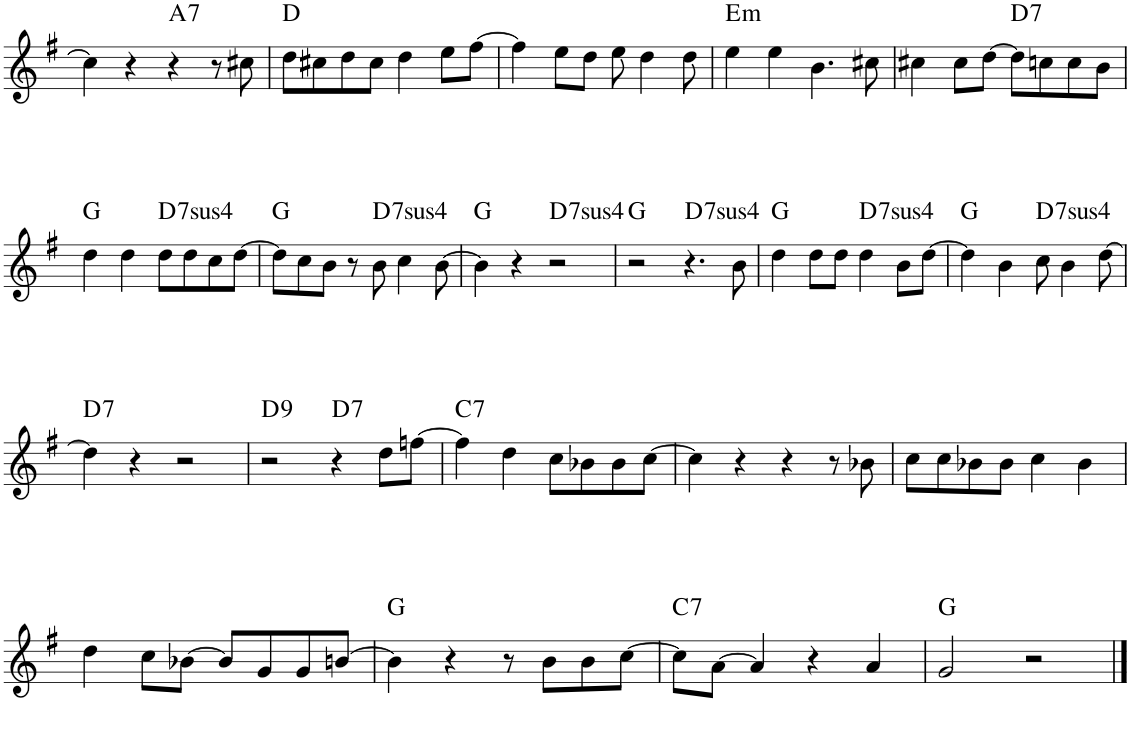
**kern	**harte
*part1	*part1
*staff1	*
*I"Piano	*
*I'Pno.	*
!!LO:PB:g=z
*clefG2	*
*k[f#]	*
*M4/4	*
=46	=46
4cc#\]	.
4r	.
!	!LO:H:kt=7
4r	A:7
8r	.
8cc#X\	.
=47	=47
8dd\L	D:maj
8cc#X\	.
8dd\	.
8cc#\J	.
4dd\	.
8ee\L	.
[8ff#\J	.
=48	=48
4ff#\]	.
8ee\L	.
8dd\J	.
8ee\	.
4dd\	.
8dd\	.
=49	=49
!	!LO:H:kt=m
4ee\	E:min
4ee\	.
4.b\	.
8cc#X\	.
=50	=50
4cc#X\	.
8cc#\L	.
[8dd\J	.
!	!LO:H:kt=7
8dd\L]	D:7
8ccn\	.
8cc\	.
8b\J	.
!!LO:LB:g=z
=51	=51
4dd\	G:maj
4dd\	.
!	!LO:H:kt=74
8dd\L	D:sus4(7)
8dd\	.
8cc\	.
[8dd\J	.
=52	=52
8dd\L]	G:maj
8cc\	.
8b\J	.
8r	.
!	!LO:H:kt=74
8b\	D:sus4(7)
4cc\	.
[8b\	.
=53	=53
4b\]	G:maj
4r	.
!	!LO:H:kt=74
2r	D:sus4(7)
=54	=54
2r	G:maj
!	!LO:H:kt=74
4.r	D:sus4(7)
8b\	.
=55	=55
4dd\	G:maj
8dd\L	.
8dd\J	.
!	!LO:H:kt=74
4dd\	D:sus4(7)
8b\L	.
[8dd\J	.
=56	=56
4dd\]	G:maj
4b\	.
!	!LO:H:kt=74
8cc\	D:sus4(7)
4b\	.
[8dd\	.
!!LO:LB:g=z
=57	=57
!	!LO:H:kt=7
4dd\]	D:7
4r	.
2r	.
=58	=58
!	!LO:H:kt=9
2r	D:9
!	!LO:H:kt=7
4r	D:7
8dd\L	.
[8ffn\J	.
=59	=59
!	!LO:H:kt=7
4ff\]	C:7
4dd\	.
8cc\L	.
8b-X\	.
8b-\	.
[8cc\J	.
=60	=60
4cc\]	.
4r	.
4r	.
8r	.
8b-X\	.
=61	=61
8cc\L	.
8cc\	.
8b-X\	.
8b-\J	.
4cc\	.
4b-\	.
!!LO:LB:g=z
=62	=62
4dd\	.
8cc\L	.
[8b-X\J	.
8b-/L]	.
8g/	.
8g/	.
[8bn/J	.
=63	=63
4b\]	G:maj
4r	.
8r	.
8b\L	.
8b\	.
[8cc\J	.
=64	=64
!	!LO:H:kt=7
8cc\L]	C:7
[8a\J	.
4a/]	.
4r	.
4a/	.
=65	=65
2g/	G:maj
2r	.
==	==
*-	*-
